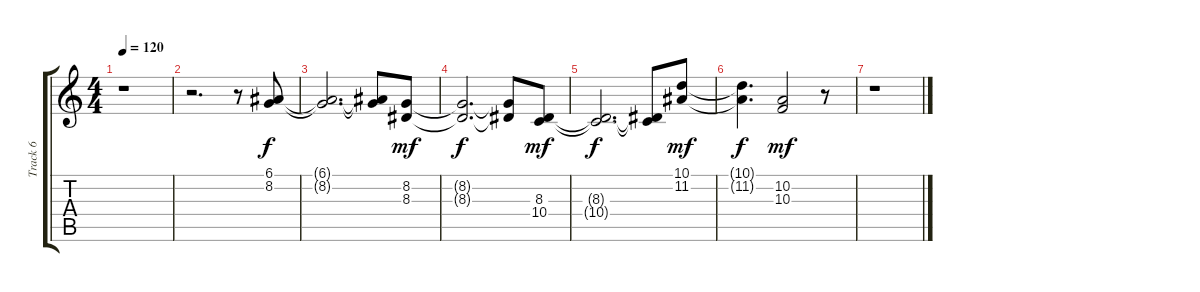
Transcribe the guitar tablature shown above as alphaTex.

\track ("Track 6" "Track 6") {instrument stringensemble2}
\staff {score tabs}
\tuning (E4 B3 G3 D3 A2 E2) {hide}
\ts (4 4)
\tempo 120
\clef g2
\ks c
r.1{dy mf} |
r.2{d} r.8 (6.1 8.2).8{dy f} |
(6.1{t} 8.2{t}).2{d} (6.1{t} 8.2{t}).8 (8.2 8.3).8{dy mf} |
(8.2{t} 8.3{t}).2{d dy f} (8.2{t} 8.3{t}).8 (8.3 10.4).8{dy mf} |
(8.3{t} 10.4{t}).2{d dy f} (8.3{t} 10.4{t}).8 (10.1 11.2).8{dy mf} |
(10.1{t} 11.2{t}).4{d dy f} (10.2 10.3).2{dy mf} r.8 |
r.1
